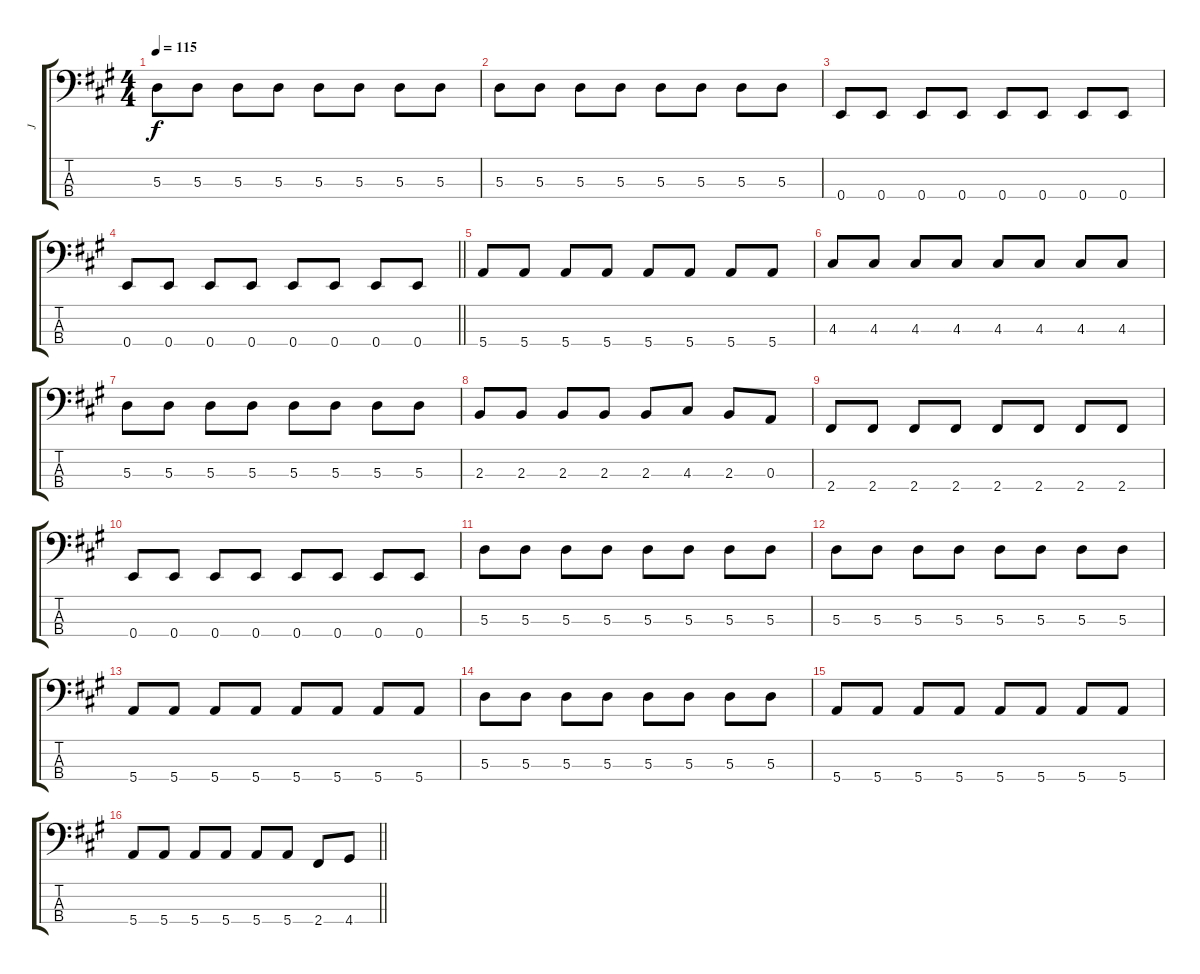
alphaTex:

\track ("     J" "     J") {instrument electricbasspick}
\staff {score tabs}
\tuning (G2 D2 A1 E1) {hide}
\ts (4 4)
\tempo 115
\clef f4
\ks a
5.3.8{dy f} 5.3.8 5.3.8 5.3.8 5.3.8 5.3.8 5.3.8 5.3.8 |
5.3.8 5.3.8 5.3.8 5.3.8 5.3.8 5.3.8 5.3.8 5.3.8 |
0.4.8 0.4.8 0.4.8 0.4.8 0.4.8 0.4.8 0.4.8 0.4.8 |
\barLineRight lightlight
0.4.8 0.4.8 0.4.8 0.4.8 0.4.8 0.4.8 0.4.8 0.4.8 |
5.4.8 5.4.8 5.4.8 5.4.8 5.4.8 5.4.8 5.4.8 5.4.8 |
4.3.8 4.3.8 4.3.8 4.3.8 4.3.8 4.3.8 4.3.8 4.3.8 |
5.3.8 5.3.8 5.3.8 5.3.8 5.3.8 5.3.8 5.3.8 5.3.8 |
2.3.8 2.3.8 2.3.8 2.3.8 2.3.8 4.3.8 2.3.8 0.3.8 |
2.4.8 2.4.8 2.4.8 2.4.8 2.4.8 2.4.8 2.4.8 2.4.8 |
0.4.8 0.4.8 0.4.8 0.4.8 0.4.8 0.4.8 0.4.8 0.4.8 |
5.3.8 5.3.8 5.3.8 5.3.8 5.3.8 5.3.8 5.3.8 5.3.8 |
5.3.8 5.3.8 5.3.8 5.3.8 5.3.8 5.3.8 5.3.8 5.3.8 |
5.4.8 5.4.8 5.4.8 5.4.8 5.4.8 5.4.8 5.4.8 5.4.8 |
5.3.8 5.3.8 5.3.8 5.3.8 5.3.8 5.3.8 5.3.8 5.3.8 |
5.4.8 5.4.8 5.4.8 5.4.8 5.4.8 5.4.8 5.4.8 5.4.8 |
\barLineRight lightlight
5.4.8 5.4.8 5.4.8 5.4.8 5.4.8 5.4.8 2.4.8 4.4.8
